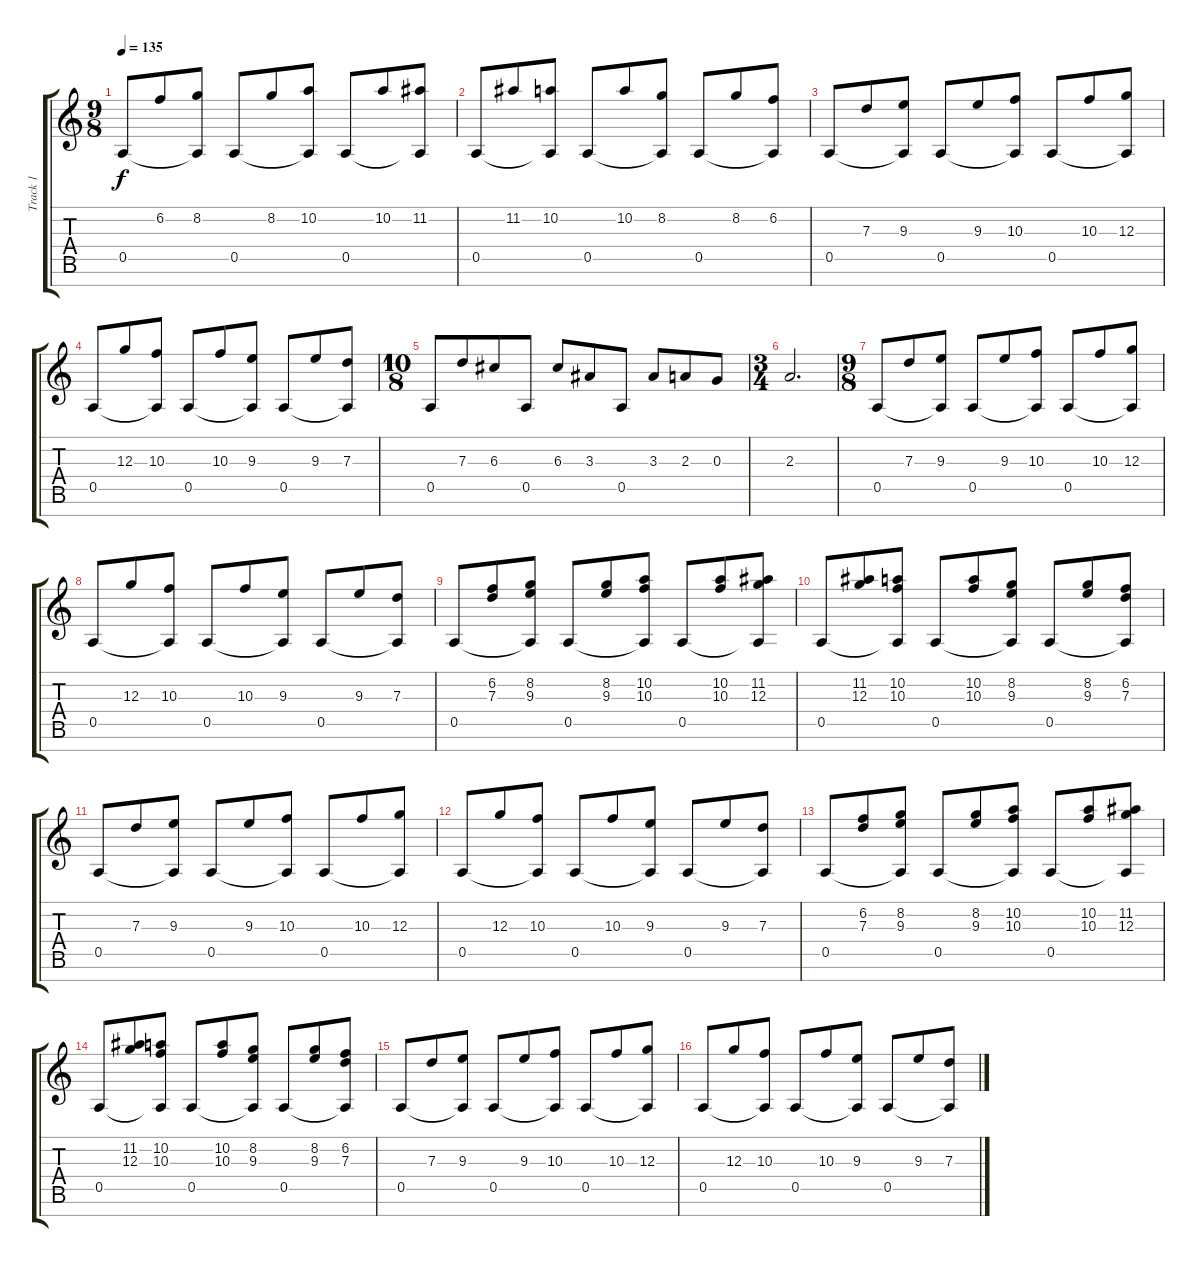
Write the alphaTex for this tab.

\track ("Track 1" "Track 1") {instrument acousticguitarsteel}
\staff {score tabs}
\tuning (E4 B3 G3 D3 A2 D2 B1) {hide}
\ts (9 8)
\tempo 135
\clef g2
\ks c
0.5.8{dy f} 6.2.8 (8.2 0.5{t}).8 0.5.8 8.2.8 (10.2 0.5{t}).8 0.5.8 10.2.8 (11.2 0.5{t}).8 |
0.5.8 11.2.8 (10.2 0.5{t}).8 0.5.8 10.2.8 (8.2 0.5{t}).8 0.5.8 8.2.8 (6.2 0.5{t}).8 |
0.5.8 7.3.8 (9.3 0.5{t}).8 0.5.8 9.3.8 (10.3 0.5{t}).8 0.5.8 10.3.8 (12.3 0.5{t}).8 |
0.5.8 12.3.8 (10.3 0.5{t}).8 0.5.8 10.3.8 (9.3 0.5{t}).8 0.5.8 9.3.8 (7.3 0.5{t}).8 |
\ts (10 8)
0.5.8 7.3.8 6.3.8 0.5.8 6.3.8 3.3.8 0.5.8 3.3.8 2.3.8 0.3.8 |
\ts (3 4)
2.3.2{d} |
\ts (9 8)
0.5.8 7.3.8 (9.3 0.5{t}).8 0.5.8 9.3.8 (10.3 0.5{t}).8 0.5.8 10.3.8 (12.3 0.5{t}).8 |
0.5.8 12.3.8 (10.3 0.5{t}).8 0.5.8 10.3.8 (9.3 0.5{t}).8 0.5.8 9.3.8 (7.3 0.5{t}).8 |
0.5.8 (6.2 7.3).8 (8.2 9.3 0.5{t}).8 0.5.8 (8.2 9.3).8 (10.2 10.3 0.5{t}).8 0.5.8 (10.2 10.3).8 (11.2 12.3 0.5{t}).8 |
0.5.8 (11.2 12.3).8 (10.2 10.3 0.5{t}).8 0.5.8 (10.2 10.3).8 (8.2 9.3 0.5{t}).8 0.5.8 (8.2 9.3).8 (6.2 7.3 0.5{t}).8 |
0.5.8 7.3.8 (9.3 0.5{t}).8 0.5.8 9.3.8 (10.3 0.5{t}).8 0.5.8 10.3.8 (12.3 0.5{t}).8 |
0.5.8 12.3.8 (10.3 0.5{t}).8 0.5.8 10.3.8 (9.3 0.5{t}).8 0.5.8 9.3.8 (7.3 0.5{t}).8 |
0.5.8 (6.2 7.3).8 (8.2 9.3 0.5{t}).8 0.5.8 (8.2 9.3).8 (10.2 10.3 0.5{t}).8 0.5.8 (10.2 10.3).8 (11.2 12.3 0.5{t}).8 |
0.5.8 (11.2 12.3).8 (10.2 10.3 0.5{t}).8 0.5.8 (10.2 10.3).8 (8.2 9.3 0.5{t}).8 0.5.8 (8.2 9.3).8 (6.2 7.3 0.5{t}).8 |
0.5.8 7.3.8 (9.3 0.5{t}).8 0.5.8 9.3.8 (10.3 0.5{t}).8 0.5.8 10.3.8 (12.3 0.5{t}).8 |
0.5.8 12.3.8 (10.3 0.5{t}).8 0.5.8 10.3.8 (9.3 0.5{t}).8 0.5.8 9.3.8 (7.3 0.5{t}).8
